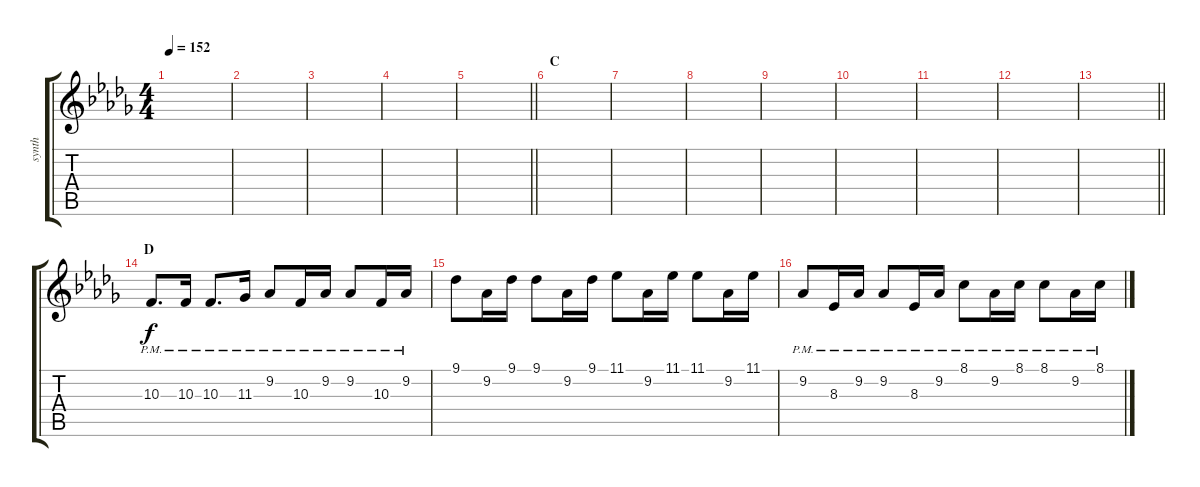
\track ("synth" "synth") {instrument tremolostrings}
\staff {score tabs}
\tuning (E4 B3 G3 D3 A2 E2) {hide}
\ts (4 4)
\tempo 152
\clef g2
\ks db
|
|
|
|
\barLineRight lightlight
|
\section ("" "C")
|
|
|
|
|
|
|
\barLineRight lightlight
|
\section ("" "D")
10.3{pm}.8{d} 10.3{pm}.16 10.3{pm}.8{d} 11.3{pm}.16 9.2{pm}.8 10.3{pm}.16 9.2{pm}.16 9.2{pm}.8 10.3{pm}.16 9.2{pm}.16 |
9.1.8 9.2.16 9.1.16 9.1.8 9.2.16 9.1.16 11.1.8 9.2.16 11.1.16 11.1.8 9.2.16 11.1.16 |
9.2{pm}.8 8.3{pm}.16 9.2{pm}.16 9.2{pm}.8 8.3{pm}.16 9.2{pm}.16 8.1{pm}.8 9.2{pm}.16 8.1{pm}.16 8.1{pm}.8 9.2{pm}.16 8.1{pm}.16
